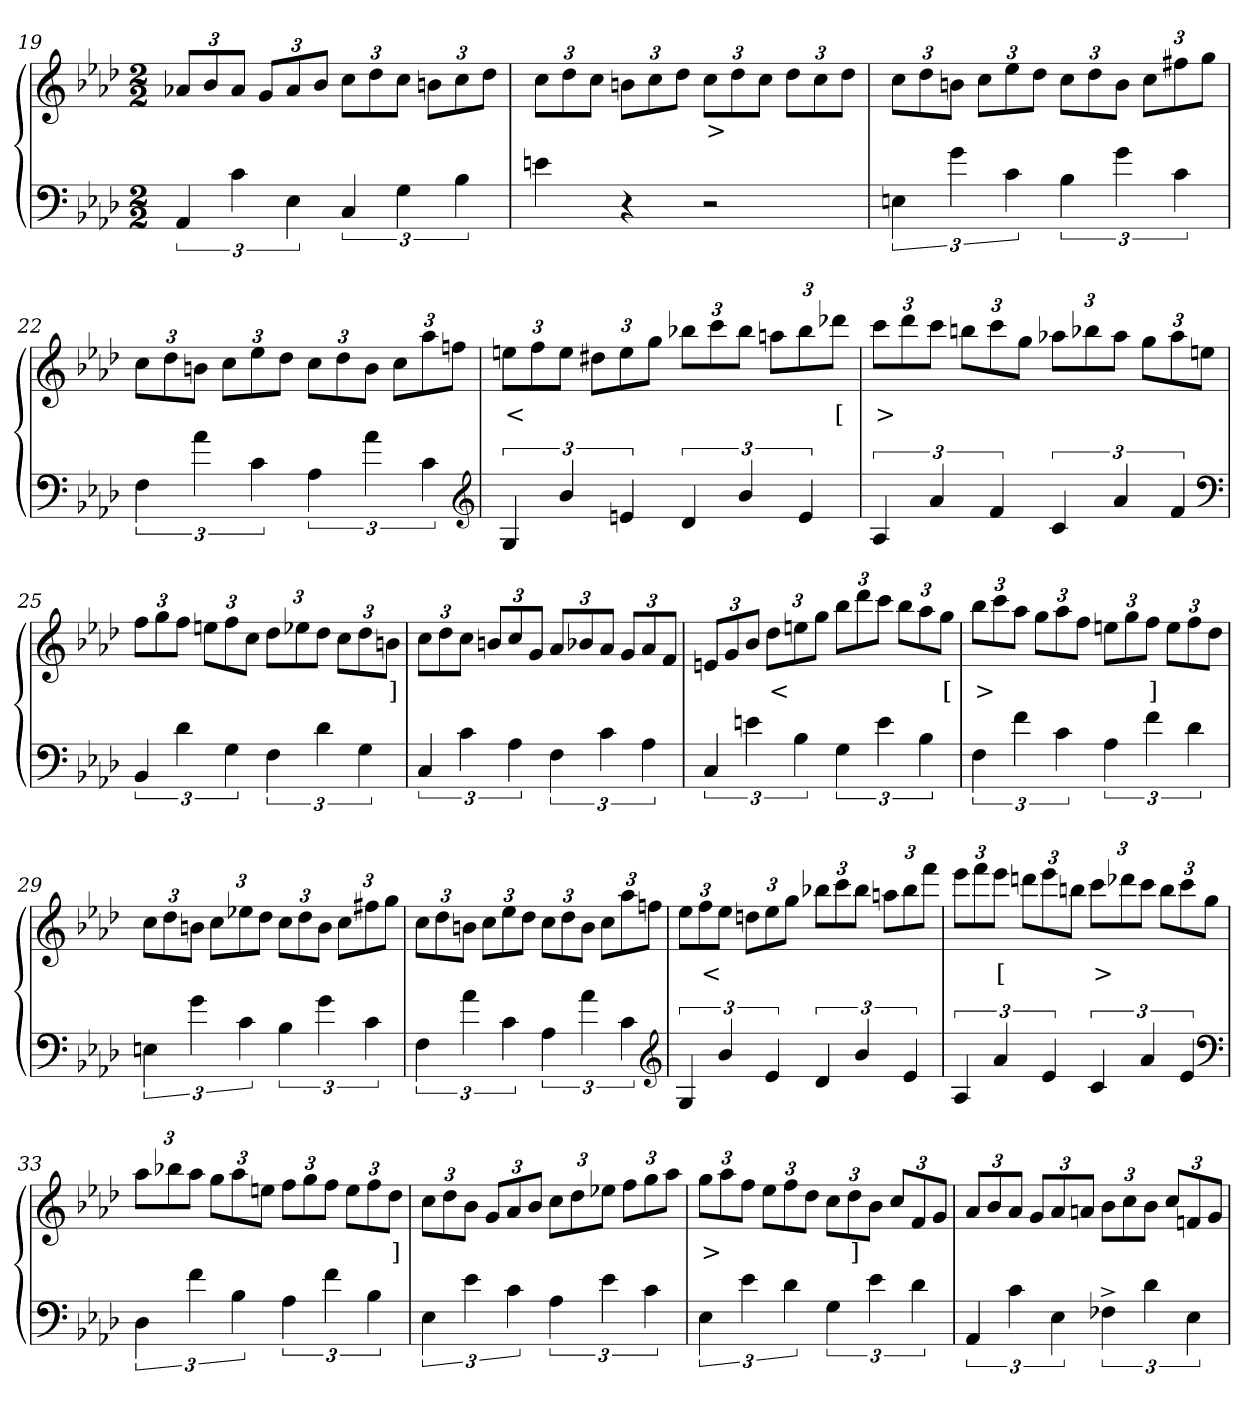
**kern	**kern	**text
*part2	*part1	*part1
*staff2	*staff1	*staff1
*clefF4	*clefG2	*
*k[b-e-a-d-]	*k[b-e-a-d-]	*
*M2/2	*M2/2	*
=19	=19	=19
6AA-	12a-XL	.
.	12b-	.
6c	12a-J	.
.	12gL	.
6E-	12a-	.
.	12b-J	.
6C	12ccL	.
.	12dd-	.
6G	12ccJ	.
.	12bnL	.
6B-	12cc	.
.	12dd-J	.
=20	=20	=20
4en	12ccL	.
.	12dd-	.
.	12ccJ	.
4r	12bnL	.
.	12cc	.
.	12dd-J	.
2r	12ccL	>
.	12dd-	.
.	12ccJ	.
.	12dd-L	.
.	12cc	.
.	12dd-J	.
=21	=21	=21
6En	12ccL	.
.	12dd-	.
6g	12bnJ	.
.	12ccL	.
6c	12ee-	.
.	12dd-J	.
6B-	12ccL	.
.	12dd-	.
6g	12bJ	.
.	12ccL	.
6c	12ff#X	.
.	12ggJ	.
=22	=22	=22
6F	12ccL	.
.	12dd-	.
6a-	12bnJ	.
.	12ccL	.
6c	12ee-	.
.	12dd-J	.
6A-	12ccL	.
.	12dd-	.
6a-	12bJ	.
.	12ccL	.
6c	12aa-	.
.	12ffnJ	.
*clefG2	*	*
=23	=23	=23
6G	12eenL	<
.	12ff	.
6b-/	12eeJ	.
.	12dd#XL	.
6en	12ee	.
.	12ggJ	.
6d-	12bb-XL	.
.	12ccc	.
6b-/	12bb-J	.
.	12aanL	.
6e	12bb-	.
.	12ddd-XJ	[
=24	=24	=24
6A-	12cccL	>
.	12ddd-	.
6a-	12cccJ	.
.	12bbnL	.
6f	12ccc	.
.	12ggJ	.
6c	12aa-XL	.
.	12bb-X	.
6a-	12aa-J	.
.	12ggL	.
6f	12aa-	.
.	12eenJ	.
*clefF4	*	*
=25	=25	=25
6BB-	12ffL	.
.	12gg	.
6d-	12ffJ	.
.	12eenL	.
6G	12ff	.
.	12ccJ	.
6F	12dd-L	.
.	12ee-X	.
6d-	12dd-J	.
.	12ccL	.
6G	12dd-	.
.	12bnJ	]
=26	=26	=26
6C	12ccL	.
.	12dd-	.
6c	12ccJ	.
.	12bnL	.
6A-	12cc	.
.	12gJ	.
6F	12a-L	.
.	12b-X	.
6c	12a-J	.
.	12gL	.
6A-	12a-	.
.	12fJ	.
=27	=27	=27
6C	12enL	.
.	12g	.
6en	12b-J	.
.	12dd-L	<
6B-	12een	.
.	12ggJ	.
6G	12bb-L	.
.	12ddd-	.
6e	12cccJ	.
.	12bb-L	.
6B-	12aa-	.
.	12ggJ	[
=28	=28	=28
6F	12bb-L	>
.	12ccc	.
6f	12aa-J	.
.	12ggL	.
6c	12aa-	.
.	12ffJ	.
6A-	12eenL	.
.	12gg	.
6f	12ffJ	]
.	12eeL	.
6d-	12ff	.
.	12dd-J	.
=29	=29	=29
6En	12ccL	.
.	12dd-	.
6g	12bnJ	.
.	12ccL	.
6c	12ee-X	.
.	12dd-J	.
6B-	12ccL	.
.	12dd-	.
6g	12bJ	.
.	12ccL	.
6c	12ff#X	.
.	12ggJ	.
=30	=30	=30
6F	12ccL	.
.	12dd-	.
6a-	12bnJ	.
.	12ccL	.
6c	12ee-	.
.	12dd-J	.
6A-	12ccL	.
.	12dd-	.
6a-	12bJ	.
.	12ccL	.
6c	12aa-	.
.	12ffnJ	.
*clefG2	*	*
=31	=31	=31
6G	12ee-L	.
.	12ff	<
6b-/	12ee-J	.
.	12ddnL	.
6e-	12ee-	.
.	12ggJ	.
6d-	12bb-XL	.
.	12ccc	.
6b-/	12bb-J	.
.	12aanL	.
6e-	12bb-	.
.	12fffJ	.
=32	=32	=32
6A-	12eee-L	.
.	12fff	.
6a-	12eee-J	[
.	12dddnL	.
6e-	12eee-	.
.	12bbnJ	.
6c	12cccL	>
.	12ddd-X	.
6a-	12cccJ	.
.	12bbL	.
6e-	12ccc	.
.	12ggJ	.
*clefF4	*	*
=33	=33	=33
6D-	12aa-L	.
.	12bb-X	.
6f	12aa-J	.
.	12ggL	.
6B-	12aa-	.
.	12eenJ	.
6A-	12ffL	.
.	12gg	.
6f	12ffJ	.
.	12eeL	.
6B-	12ff	.
.	12dd-J	]
=34	=34	=34
6E-	12ccL	.
.	12dd-	.
6e-	12b-J	.
.	12gL	.
6c	12a-	.
.	12b-J	.
6A-	12ccL	.
.	12dd-	.
6e-	12ee-XJ	.
.	12ffL	.
6c	12gg	.
.	12aa-J	.
=35	=35	=35
6E-	12ggL	>
.	12aa-	.
6e-	12ffJ	.
.	12ee-L	.
6d-	12ff	.
.	12dd-J	.
6G	12ccL	.
.	12dd-	]
6e-	12b-J	.
.	12ccL	.
6d-	12f	.
.	12gJ	.
=36	=36	=36
6AA-	12a-L	.
.	12b-	.
6c	12a-J	.
.	12gL	.
6E-	12a-	.
.	12anJ	.
6F-X^>	12b-L	.
.	12cc	.
6d-	12b-J	.
.	12ccL	.
6E-	12fn	.
.	12gJ	.
=	=	=
*-	*-	*-
